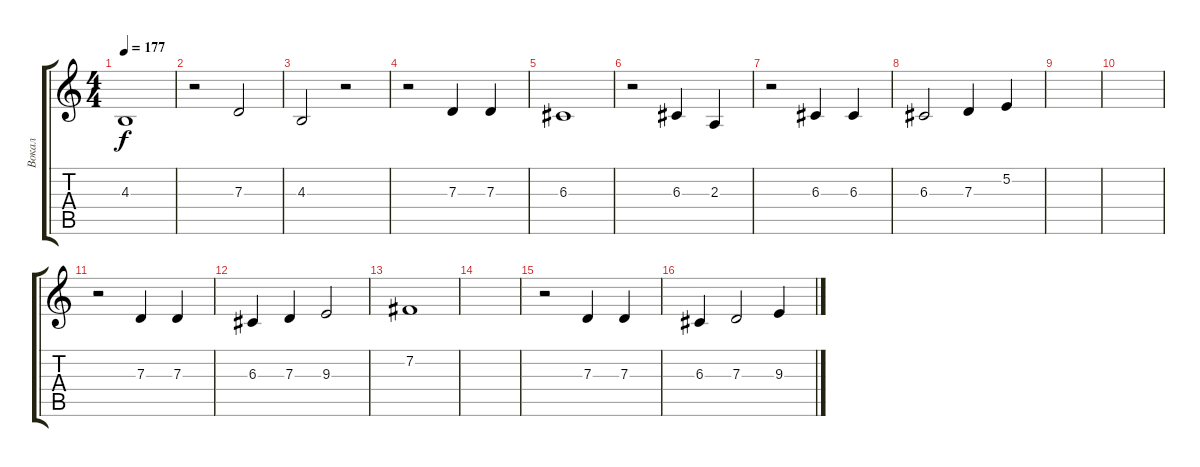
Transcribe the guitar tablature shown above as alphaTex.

\track ("Вокал" "Вокал") {instrument cello}
\staff {score tabs}
\tuning (E4 B3 G3 D3 A2 E2) {hide}
\ts (4 4)
\tempo 177
\clef g2
\ks c
4.3.1{dy f} |
r.2 7.3.2 |
4.3.2 r.2 |
r.2 7.3.4 7.3.4 |
6.3.1 |
r.2 6.3.4 2.3.4 |
r.2 6.3.4 6.3.4 |
6.3.2 7.3.4 5.2.4 |
|
|
r.2 7.3.4 7.3.4 |
6.3.4 7.3.4 9.3.2 |
7.2.1 |
|
r.2 7.3.4 7.3.4 |
6.3.4 7.3.2 9.3.4
